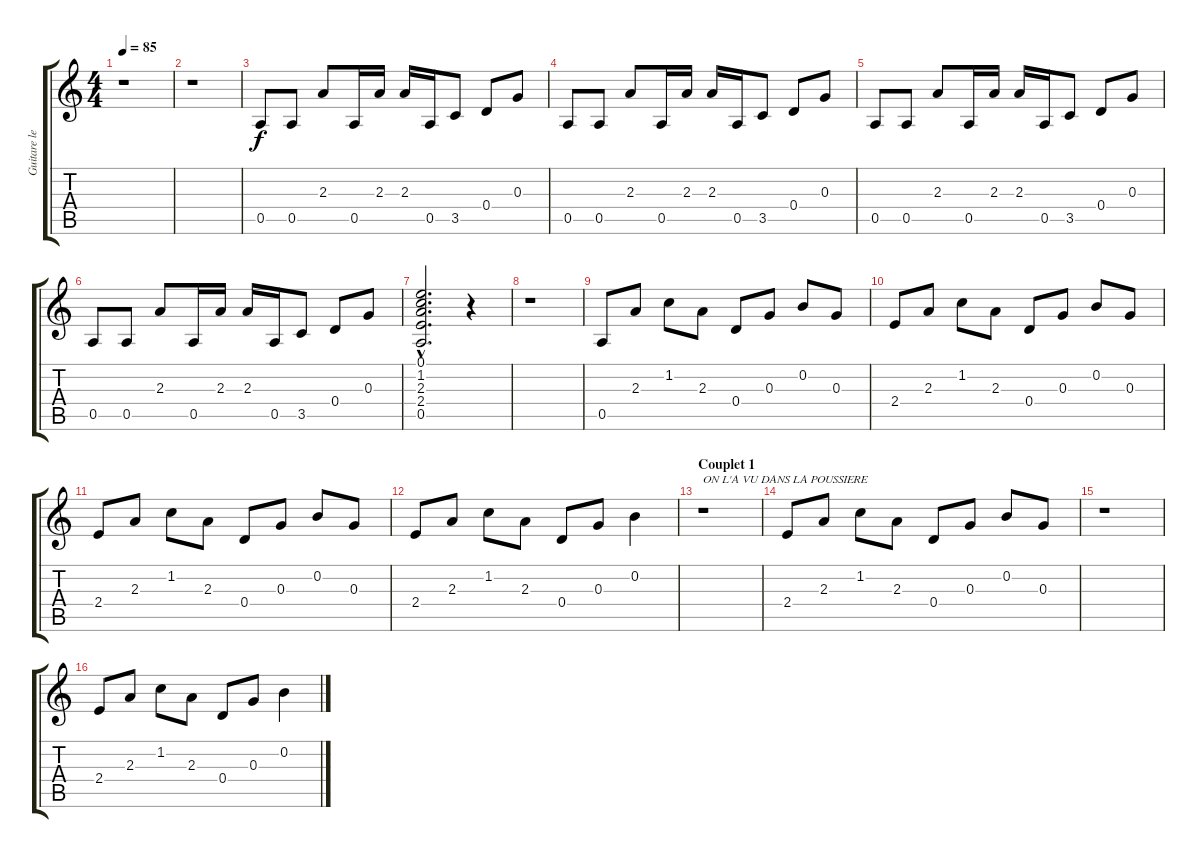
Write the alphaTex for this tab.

\track ("Guitare lead" "Guitare le") {instrument electricguitarclean}
\staff {score tabs}
\tuning (E4 B3 G3 D3 A2 E2) {hide}
\ts (4 4)
\tempo 85
\clef g2
\ks c
r.1{dy f instrument electricguitarclean} |
r.1 |
0.5.8 0.5.8 2.3.8 0.5.16 2.3.16 2.3.16 0.5.16 3.5.8 0.4.8 0.3.8 |
0.5.8 0.5.8 2.3.8 0.5.16 2.3.16 2.3.16 0.5.16 3.5.8 0.4.8 0.3.8 |
0.5.8 0.5.8 2.3.8 0.5.16 2.3.16 2.3.16 0.5.16 3.5.8 0.4.8 0.3.8 |
0.5.8 0.5.8 2.3.8 0.5.16 2.3.16 2.3.16 0.5.16 3.5.8 0.4.8 0.3.8 |
(0.1{hac} 1.2{hac} 2.3{hac} 2.4{hac} 0.5{hac}).2{d} r.4 |
r.1 |
0.5.8 2.3.8 1.2.8 2.3.8 0.4.8 0.3.8 0.2.8 0.3.8 |
2.4.8 2.3.8 1.2.8 2.3.8 0.4.8 0.3.8 0.2.8 0.3.8 |
2.4.8 2.3.8 1.2.8 2.3.8 0.4.8 0.3.8 0.2.8 0.3.8 |
2.4.8 2.3.8 1.2.8 2.3.8 0.4.8 0.3.8 0.2.4 |
\section ("" "Couplet 1")
r.1{txt "ON L'A VU DANS LA POUSSIERE"} |
2.4.8 2.3.8 1.2.8 2.3.8 0.4.8 0.3.8 0.2.8 0.3.8 |
r.1 |
2.4.8 2.3.8 1.2.8 2.3.8 0.4.8 0.3.8 0.2.4
